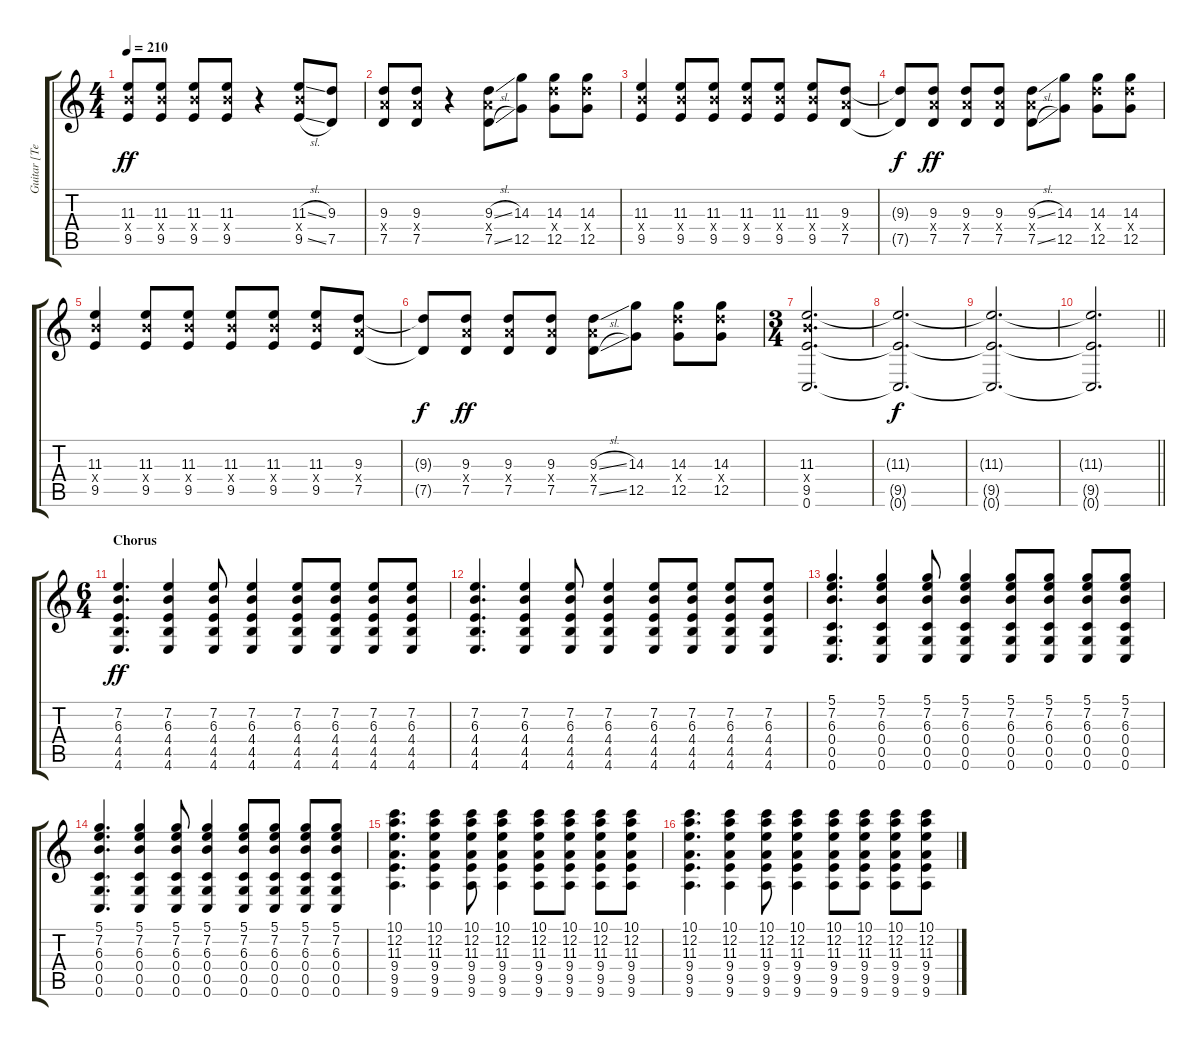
\track ("Guitar [Teppei]" "Guitar [Te") {instrument distortionguitar}
\staff {score tabs}
\tuning (D4 A3 F3 C3 G2 C2) {hide}
\ts (4 4)
\tempo 210
\clef g2
\ks c
(11.3 11.4{x} 9.5).8{dy ff} (11.3 11.4{x} 9.5).8 (11.3 11.4{x} 9.5).8 (11.3 11.4{x} 9.5).8 r.4 (11.3{sl} 11.4{x} 9.5{sl}).8 (9.3 7.5).8 |
(9.3 9.4{x} 7.5).8 (9.3 9.4{x} 7.5).8 r.4 (9.3{sl} 9.4{x} 7.5{sl}).8 (14.3 12.5).8 (14.3 14.4{x} 12.5).8 (14.3 14.4{x} 12.5).8 |
(11.3 11.4{x} 9.5).4 (11.3 11.4{x} 9.5).8 (11.3 11.4{x} 9.5).8 (11.3 11.4{x} 9.5).8 (11.3 11.4{x} 9.5).8 (11.3 11.4{x} 9.5).8 (9.3 9.4{x} 7.5).8 |
(9.3{t} 7.5{t}).8{dy f} (9.3 9.4{x} 7.5).8{dy ff} (9.3 9.4{x} 7.5).8 (9.3 9.4{x} 7.5).8 (9.3{sl} 9.4{x} 7.5{sl}).8 (14.3 12.5).8 (14.3 14.4{x} 12.5).8 (14.3 14.4{x} 12.5).8 |
(11.3 11.4{x} 9.5).4 (11.3 11.4{x} 9.5).8 (11.3 11.4{x} 9.5).8 (11.3 11.4{x} 9.5).8 (11.3 11.4{x} 9.5).8 (11.3 11.4{x} 9.5).8 (9.3 9.4{x} 7.5).8 |
(9.3{t} 7.5{t}).8{dy f} (9.3 9.4{x} 7.5).8{dy ff} (9.3 9.4{x} 7.5).8 (9.3 9.4{x} 7.5).8 (9.3{sl} 9.4{x} 7.5{sl}).8 (14.3 12.5).8 (14.3 14.4{x} 12.5).8 (14.3 14.4{x} 12.5).8 |
\ts (3 4)
(11.3 11.4{x} 9.5 0.6).2{d} |
(11.3{t} 9.5{t} 0.6{t}).2{d dy f} |
(11.3{t} 9.5{t} 0.6{t}).2{d} |
\barLineRight lightlight
(11.3{t} 9.5{t} 0.6{t}).2{d} |
\ts (6 4)
\section ("" "Chorus")
(7.2 6.3 4.4 4.5 4.6).4{d dy ff} (7.2 6.3 4.4 4.5 4.6).4 (7.2 6.3 4.4 4.5 4.6).8 (7.2 6.3 4.4 4.5 4.6).4 (7.2 6.3 4.4 4.5 4.6).8 (7.2 6.3 4.4 4.5 4.6).8 (7.2 6.3 4.4 4.5 4.6).8 (7.2 6.3 4.4 4.5 4.6).8 |
(7.2 6.3 4.4 4.5 4.6).4{d} (7.2 6.3 4.4 4.5 4.6).4 (7.2 6.3 4.4 4.5 4.6).8 (7.2 6.3 4.4 4.5 4.6).4 (7.2 6.3 4.4 4.5 4.6).8 (7.2 6.3 4.4 4.5 4.6).8 (7.2 6.3 4.4 4.5 4.6).8 (7.2 6.3 4.4 4.5 4.6).8 |
(5.1 7.2 6.3 0.4 0.5 0.6).4{d} (5.1 7.2 6.3 0.4 0.5 0.6).4 (5.1 7.2 6.3 0.4 0.5 0.6).8 (5.1 7.2 6.3 0.4 0.5 0.6).4 (5.1 7.2 6.3 0.4 0.5 0.6).8 (5.1 7.2 6.3 0.4 0.5 0.6).8 (5.1 7.2 6.3 0.4 0.5 0.6).8 (5.1 7.2 6.3 0.4 0.5 0.6).8 |
(5.1 7.2 6.3 0.4 0.5 0.6).4{d} (5.1 7.2 6.3 0.4 0.5 0.6).4 (5.1 7.2 6.3 0.4 0.5 0.6).8 (5.1 7.2 6.3 0.4 0.5 0.6).4 (5.1 7.2 6.3 0.4 0.5 0.6).8 (5.1 7.2 6.3 0.4 0.5 0.6).8 (5.1 7.2 6.3 0.4 0.5 0.6).8 (5.1 7.2 6.3 0.4 0.5 0.6).8 |
(10.1 12.2 11.3 9.4 9.5 9.6).4{d} (10.1 12.2 11.3 9.4 9.5 9.6).4 (10.1 12.2 11.3 9.4 9.5 9.6).8 (10.1 12.2 11.3 9.4 9.5 9.6).4 (10.1 12.2 11.3 9.4 9.5 9.6).8 (10.1 12.2 11.3 9.4 9.5 9.6).8 (10.1 12.2 11.3 9.4 9.5 9.6).8 (10.1 12.2 11.3 9.4 9.5 9.6).8 |
(10.1 12.2 11.3 9.4 9.5 9.6).4{d} (10.1 12.2 11.3 9.4 9.5 9.6).4 (10.1 12.2 11.3 9.4 9.5 9.6).8 (10.1 12.2 11.3 9.4 9.5 9.6).4 (10.1 12.2 11.3 9.4 9.5 9.6).8 (10.1 12.2 11.3 9.4 9.5 9.6).8 (10.1 12.2 11.3 9.4 9.5 9.6).8 (10.1 12.2 11.3 9.4 9.5 9.6).8
